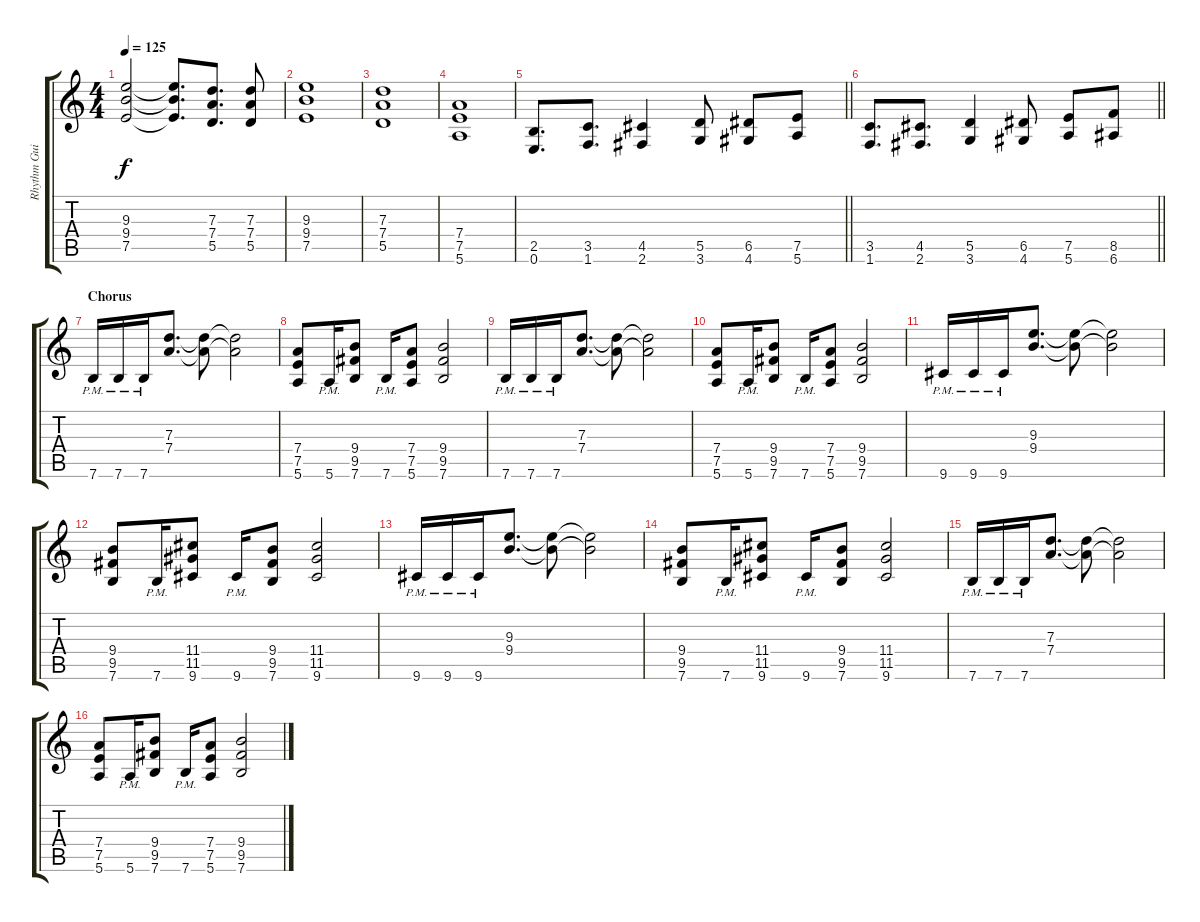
\track ("Rhythm Guitar" "Rhythm Gui") {instrument distortionguitar}
\staff {score tabs}
\tuning (E4 B3 G3 D3 A2 E2) {hide}
\ts (4 4)
\tempo 125
\clef g2
\ks c
(9.3 9.4 7.5).2{dy f} (9.3{t} 9.4{t} 7.5{t}).8{d} (7.3 7.4 5.5).8{d} (7.3 7.4 5.5).8 |
(9.3 9.4 7.5).1 |
(7.3 7.4 5.5).1 |
(7.4 7.5 5.6).1 |
\barLineRight lightlight
(2.5 0.6).8{d} (3.5 1.6).8{d} (4.5 2.6).4 (5.5 3.6).8 (6.5 4.6).8 (7.5 5.6).8 |
\barLineRight lightlight
(3.5 1.6).8{d} (4.5 2.6).8{d} (5.5 3.6).4 (6.5 4.6).8 (7.5 5.6).8 (8.5 6.6).8 |
\section ("" "Chorus")
7.6{pm}.16 7.6{pm}.16 7.6{pm}.16 (7.3 7.4).8{d} (7.3{t} 7.4{t}).8 (7.3{t} 7.4{t}).2 |
(7.4 7.5 5.6).8 5.6{pm}.16 (9.4 9.5 7.6).8 7.6{pm}.16 (7.4 7.5 5.6).8 (9.4 9.5 7.6).2 |
7.6{pm}.16 7.6{pm}.16 7.6{pm}.16 (7.3 7.4).8{d} (7.3{t} 7.4{t}).8 (7.3{t} 7.4{t}).2 |
(7.4 7.5 5.6).8 5.6{pm}.16 (9.4 9.5 7.6).8 7.6{pm}.16 (7.4 7.5 5.6).8 (9.4 9.5 7.6).2 |
9.6{pm}.16 9.6{pm}.16 9.6{pm}.16 (9.3 9.4).8{d} (9.3{t} 9.4{t}).8 (9.3{t} 9.4{t}).2 |
(9.4 9.5 7.6).8 7.6{pm}.16 (11.4 11.5 9.6).8 9.6{pm}.16 (9.4 9.5 7.6).8 (11.4 11.5 9.6).2 |
9.6{pm}.16 9.6{pm}.16 9.6{pm}.16 (9.3 9.4).8{d} (9.3{t} 9.4{t}).8 (9.3{t} 9.4{t}).2 |
(9.4 9.5 7.6).8 7.6{pm}.16 (11.4 11.5 9.6).8 9.6{pm}.16 (9.4 9.5 7.6).8 (11.4 11.5 9.6).2 |
7.6{pm}.16 7.6{pm}.16 7.6{pm}.16 (7.3 7.4).8{d} (7.3{t} 7.4{t}).8 (7.3{t} 7.4{t}).2 |
(7.4 7.5 5.6).8 5.6{pm}.16 (9.4 9.5 7.6).8 7.6{pm}.16 (7.4 7.5 5.6).8 (9.4 9.5 7.6).2
